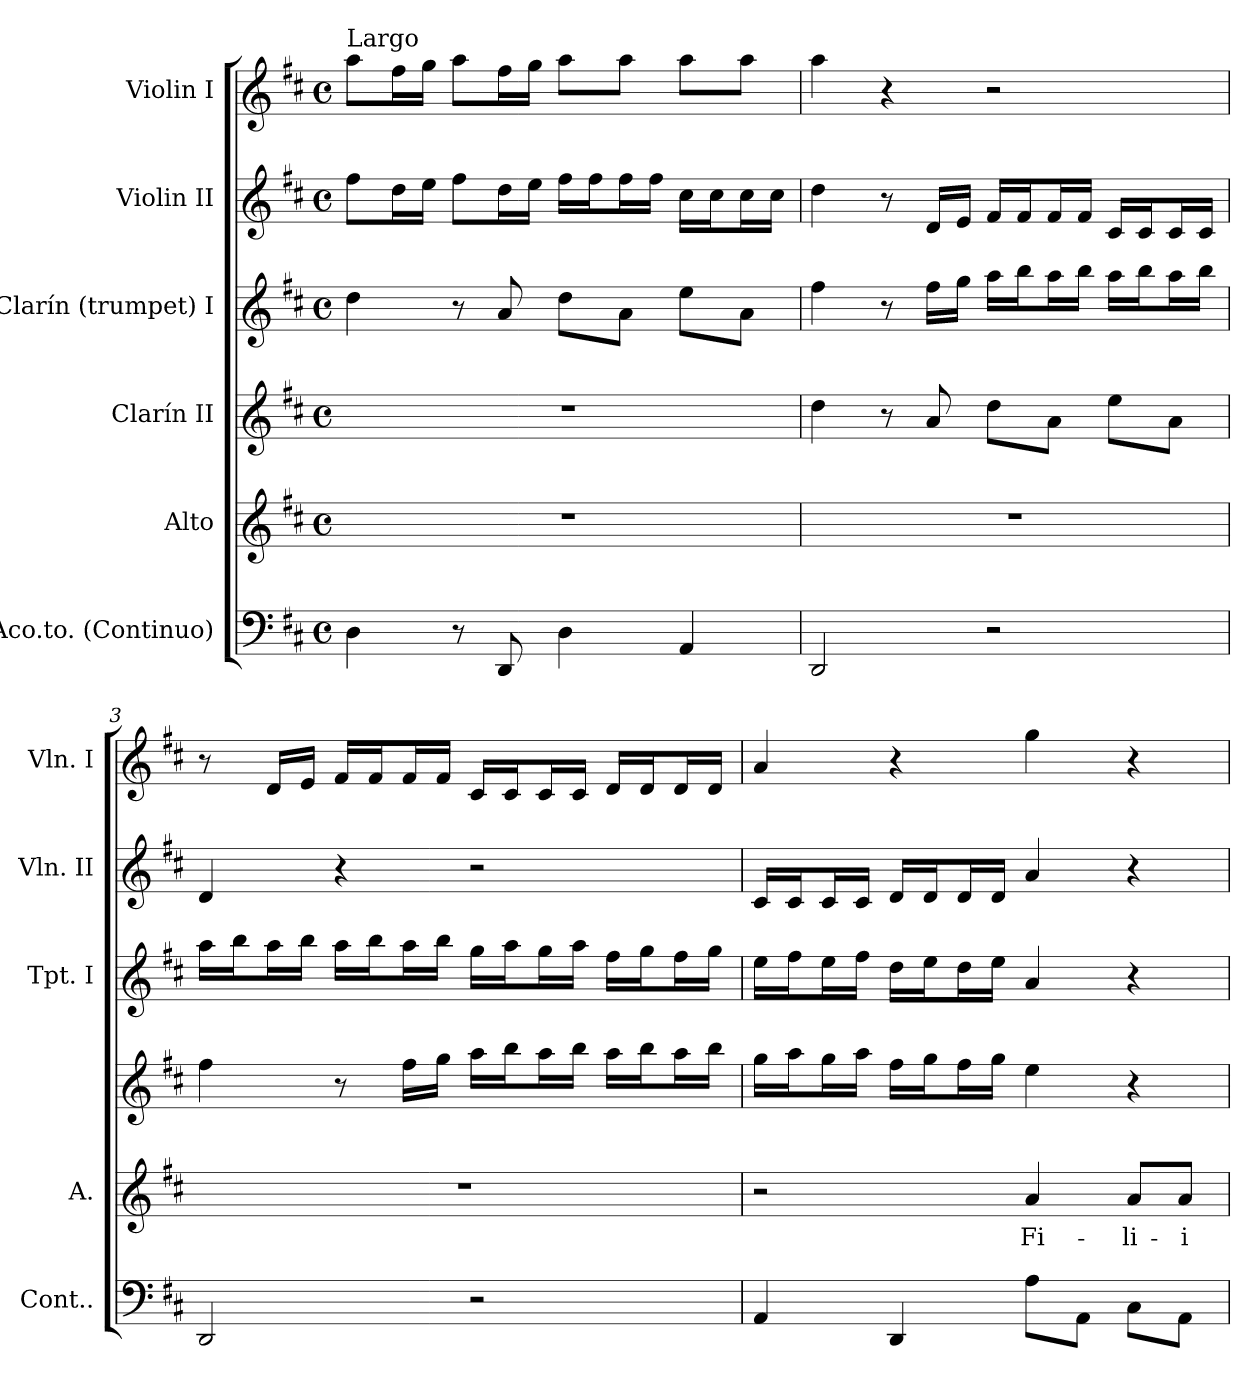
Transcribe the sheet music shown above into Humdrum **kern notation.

**kern	**kern	**text	**kern	**kern	**kern	**kern
*part6	*part5	*part5	*part4	*part3	*part2	*part1
*staff6	*staff5	*staff5	*staff4	*staff3	*staff2	*staff1
*I"Aco.to. (Continuo)	*I"Alto	*	*I"Clarín II	*I"Clarín (trumpet) I	*I"Violin II	*I"Violin I
*I'Cont..	*I'A.	*	*	*I'Tpt. I	*I'Vln. II	*I'Vln. I
!!LO:PB:g=z
*clefF4	*clefG2	*	*clefG2	*clefG2	*clefG2	*clefG2
*k[f#c#]	*k[f#c#]	*	*k[f#c#]	*k[f#c#]	*k[f#c#]	*k[f#c#]
*D:	*D:	*	*D:	*D:	*D:	*D:
*M4/4	*M4/4	*	*M4/4	*M4/4	*M4/4	*M4/4
*met(c)	*met(c)	*	*met(c)	*met(c)	*met(c)	*met(c)
=1	=1	=1	=1	=1	=1	=1
!	!	!	!	!	!	!LO:TX:a:t=Largo
4Di\	1r	.	1r	4ddi\	8ff#i\L	8aai\L
.	.	.	.	.	16ddi\L	16ff#i\L
.	.	.	.	.	16eei\JJ	16ggi\JJ
8r	.	.	.	8r	8ff#i\L	8aai\L
8DDi/	.	.	.	8ai/	16ddi\L	16ff#i\L
.	.	.	.	.	16eei\JJ	16ggi\JJ
4Di\	.	.	.	8ddi\L	16ff#i\LL	8aai\L
.	.	.	.	.	16ff#i\J	.
.	.	.	.	8ai\J	16ff#i\L	8aai\J
.	.	.	.	.	16ff#i\JJ	.
4AAi/	.	.	.	8eei\L	16cc#i\LL	8aai\L
.	.	.	.	.	16cc#i\J	.
.	.	.	.	8ai\J	16cc#i\L	8aai\J
.	.	.	.	.	16cc#i\JJ	.
=2	=2	=2	=2	=2	=2	=2
2DDi/	1r	.	4ddi\	4ff#i\	4ddi\	4aai\
.	.	.	8r	8r	8r	4r
.	.	.	8ai/	16ff#i\LL	16di/LL	.
.	.	.	.	16ggi\JJ	16ei/JJ	.
2r	.	.	8ddi\L	16aai\LL	16f#i/LL	2r
.	.	.	.	16bbi\J	16f#i/J	.
.	.	.	8ai\J	16aai\L	16f#i/L	.
.	.	.	.	16bbi\JJ	16f#i/JJ	.
.	.	.	8eei\L	16aai\LL	16c#i/LL	.
.	.	.	.	16bbi\J	16c#i/J	.
.	.	.	8ai\J	16aai\L	16c#i/L	.
.	.	.	.	16bbi\JJ	16c#i/JJ	.
!!LO:LB:g=z
=3	=3	=3	=3	=3	=3	=3
2DDi/	1r	.	4ff#i\	16aai\LL	4di/	8r
.	.	.	.	16bbi\J	.	.
.	.	.	.	16aai\L	.	16di/LL
.	.	.	.	16bbi\JJ	.	16ei/JJ
.	.	.	8r	16aai\LL	4r	16f#i/LL
.	.	.	.	16bbi\J	.	16f#i/J
.	.	.	16ff#i\LL	16aai\L	.	16f#i/L
.	.	.	16ggi\JJ	16bbi\JJ	.	16f#i/JJ
2r	.	.	16aai\LL	16ggi\LL	2r	16c#i/LL
.	.	.	16bbi\J	16aai\J	.	16c#i/J
.	.	.	16aai\L	16ggi\L	.	16c#i/L
.	.	.	16bbi\JJ	16aai\JJ	.	16c#i/JJ
.	.	.	16aai\LL	16ff#i\LL	.	16di/LL
.	.	.	16bbi\J	16ggi\J	.	16di/J
.	.	.	16aai\L	16ff#i\L	.	16di/L
.	.	.	16bbi\JJ	16ggi\JJ	.	16di/JJ
=4	=4	=4	=4	=4	=4	=4
4AAi/	2r	.	16ggi\LL	16eei\LL	16c#i/LL	4ai/
.	.	.	16aai\J	16ff#i\J	16c#i/J	.
.	.	.	16ggi\L	16eei\L	16c#i/L	.
.	.	.	16aai\JJ	16ff#i\JJ	16c#i/JJ	.
4DDi/	.	.	16ff#i\LL	16ddi\LL	16di/LL	4r
.	.	.	16ggi\J	16eei\J	16di/J	.
.	.	.	16ff#i\L	16ddi\L	16di/L	.
.	.	.	16ggi\JJ	16eei\JJ	16di/JJ	.
!	!	!LO:LY:b:color=#000000	!	!	!	!
8Ai\L	4ai/	Fi-	4eei\	4ai/	4ai/	4ggi\
8AAi\J	.	.	.	.	.	.
!	!	!LO:LY:b:color=#000000	!	!	!	!
8C#i\L	8ai/L	-li-	4r	4r	4r	4r
!	!	!LO:LY:b:color=#000000	!	!	!	!
8AAi\J	8ai/J	-i	.	.	.	.
=	=	=	=	=	=	=
*-	*-	*-	*-	*-	*-	*-
